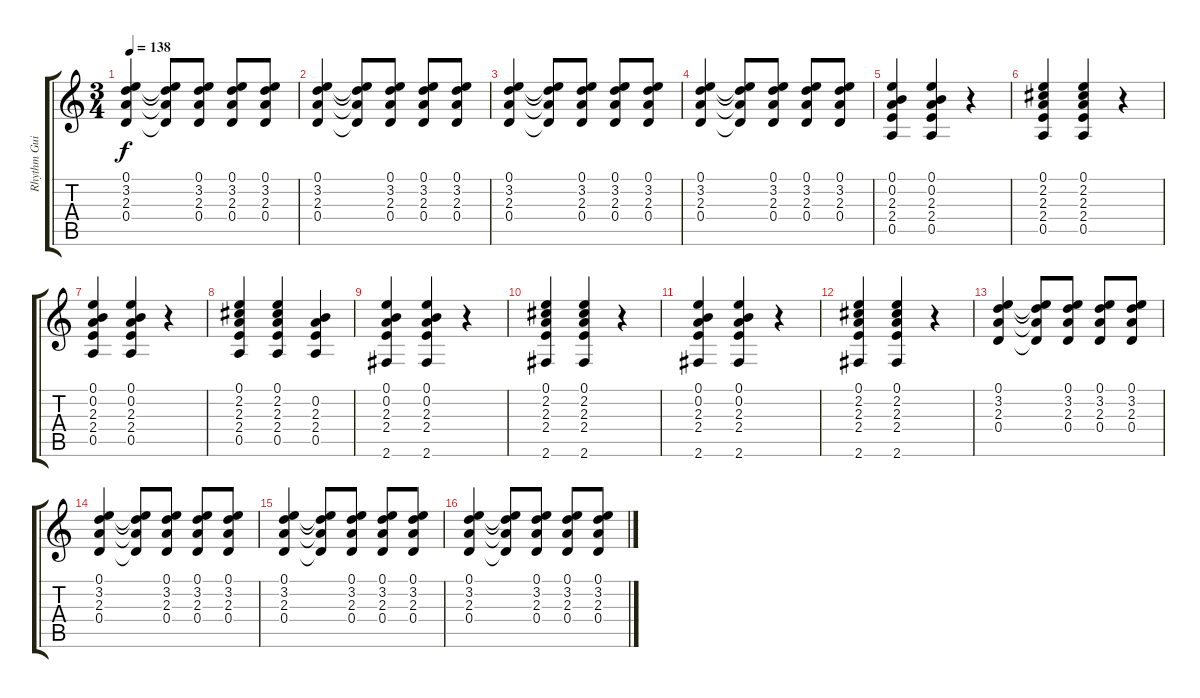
\track ("Rhythm Guitar" "Rhythm Gui") {instrument distortionguitar}
\staff {score tabs}
\tuning (E4 B3 G3 D3 A2 E2) {hide}
\ts (3 4)
\tempo 138
\clef g2
\ks c
(0.1 3.2 2.3 0.4).4{dy f} (0.1{t} 3.2{t} 2.3{t} 0.4{t}).8 (0.1 3.2 2.3 0.4).8 (0.1 3.2 2.3 0.4).8 (0.1 3.2 2.3 0.4).8 |
(0.1 3.2 2.3 0.4).4 (0.1{t} 3.2{t} 2.3{t} 0.4{t}).8 (0.1 3.2 2.3 0.4).8 (0.1 3.2 2.3 0.4).8 (0.1 3.2 2.3 0.4).8 |
(0.1 3.2 2.3 0.4).4 (0.1{t} 3.2{t} 2.3{t} 0.4{t}).8 (0.1 3.2 2.3 0.4).8 (0.1 3.2 2.3 0.4).8 (0.1 3.2 2.3 0.4).8 |
(0.1 3.2 2.3 0.4).4 (0.1{t} 3.2{t} 2.3{t} 0.4{t}).8 (0.1 3.2 2.3 0.4).8 (0.1 3.2 2.3 0.4).8 (0.1 3.2 2.3 0.4).8 |
(0.1 0.2 2.3 2.4 0.5).4 (0.1 0.2 2.3 2.4 0.5).4 r.4 |
(0.1 2.2 2.3 2.4 0.5).4 (0.1 2.2 2.3 2.4 0.5).4 r.4 |
(0.1 0.2 2.3 2.4 0.5).4 (0.1 0.2 2.3 2.4 0.5).4 r.4 |
(0.1 2.2 2.3 2.4 0.5).4 (0.1 2.2 2.3 2.4 0.5).4 (0.2 2.3 2.4 0.5).4 |
(0.1 0.2 2.3 2.4 2.6).4 (0.1 0.2 2.3 2.4 2.6).4 r.4 |
(0.1 2.2 2.3 2.4 2.6).4 (0.1 2.2 2.3 2.4 2.6).4 r.4 |
(0.1 0.2 2.3 2.4 2.6).4 (0.1 0.2 2.3 2.4 2.6).4 r.4 |
(0.1 2.2 2.3 2.4 2.6).4 (0.1 2.2 2.3 2.4 2.6).4 r.4 |
(0.1 3.2 2.3 0.4).4 (0.1{t} 3.2{t} 2.3{t} 0.4{t}).8 (0.1 3.2 2.3 0.4).8 (0.1 3.2 2.3 0.4).8 (0.1 3.2 2.3 0.4).8 |
(0.1 3.2 2.3 0.4).4 (0.1{t} 3.2{t} 2.3{t} 0.4{t}).8 (0.1 3.2 2.3 0.4).8 (0.1 3.2 2.3 0.4).8 (0.1 3.2 2.3 0.4).8 |
(0.1 3.2 2.3 0.4).4 (0.1{t} 3.2{t} 2.3{t} 0.4{t}).8 (0.1 3.2 2.3 0.4).8 (0.1 3.2 2.3 0.4).8 (0.1 3.2 2.3 0.4).8 |
(0.1 3.2 2.3 0.4).4 (0.1{t} 3.2{t} 2.3{t} 0.4{t}).8 (0.1 3.2 2.3 0.4).8 (0.1 3.2 2.3 0.4).8 (0.1 3.2 2.3 0.4).8
